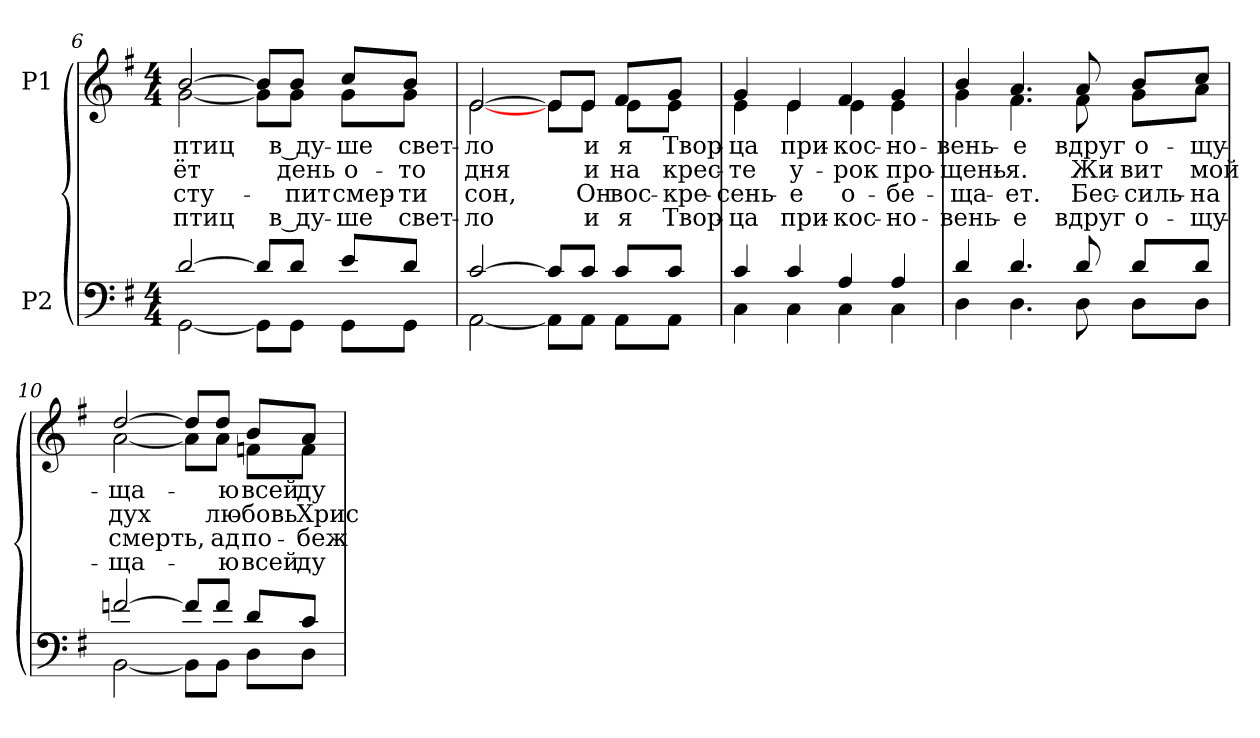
**kern	**kern	**text	**text	**text	**text
*part2	*part1	*part1	*part1	*part1	*part1
*staff2	*staff1	*staff1	*staff1	*staff1	*staff1
*I"P2	*I"P1	*	*	*	*
*clefF4	*clefG2	*	*	*	*
*k[f#]	*k[f#]	*	*	*	*
*G:	*G:	*	*	*	*
*M4/4	*M4/4	*	*	*	*
=6	=6	=6	=6	=6	=6
*^	*	*	*	*	*
!	!	!	!LO:LY:b:color=#000000	!LO:LY:b:color=#000000	!LO:LY:b:color=#000000	!LO:LY:b:color=#000000
*	*	*^	*	*	*	*
[>2di/	[<2GGi\	[>2bi/	[<2gi\	птиц	-ёт	-сту-	птиц
8di/L]	8GGi\L]	8bi/L]	8gi\L]	.	.	.	.
!	!	!	!	!LO:LY:b:color=#000000	!LO:LY:b:color=#000000	!LO:LY:b:color=#000000	!LO:LY:b:color=#000000
8di/J	8GGi\J	8bi/J	8gi\J	в ду-	день	-пит	в ду-
!	!	!	!	!LO:LY:b:color=#000000	!LO:LY:b:color=#000000	!LO:LY:b:color=#000000	!LO:LY:b:color=#000000
8ei/L	8GGi\L	8cci/L	8gi\L	-ше	о-	смер-	-ше
!	!	!	!	!LO:LY:b:color=#000000	!LO:LY:b:color=#000000	!LO:LY:b:color=#000000	!LO:LY:b:color=#000000
8di/J	8GGi\J	8bi/J	8gi\J	свет-	-то	-ти	свет-
!!LO:LB:g=z	!!
=7	=7	=7	=7	=7	=7	=7	=7
!	!	!	!	!LO:LY:b:color=#000000	!LO:LY:b:color=#000000	!LO:LY:b:color=#000000	!LO:LY:b:color=#000000
[>2ci/	[<2AAi\	[>2ei/	[<2ei\	-ло	дня	сон,	-ло
8ci/L]	8AAi\L]	8ei/L]	8ei\L	.	.	.	.
!	!	!	!	!LO:LY:b:color=#000000	!LO:LY:b:color=#000000	!LO:LY:b:color=#000000	!LO:LY:b:color=#000000
8ci/J	8AAi\J	8ei/J	8ei\J	и	и	Он	и
!	!	!	!	!LO:LY:b:color=#000000	!LO:LY:b:color=#000000	!LO:LY:b:color=#000000	!LO:LY:b:color=#000000
8ci/L	8AAi\L	8f#i/L	8ei\L	я	на	вос-	я
!	!	!	!	!LO:LY:b:color=#000000	!LO:LY:b:color=#000000	!LO:LY:b:color=#000000	!LO:LY:b:color=#000000
8ci/J	8AAi\J	8gi/J	8ei\J	Твор-	крес-	-кре-	Твор-
=8	=8	=8	=8	=8	=8	=8	=8
!	!	!	!	!LO:LY:b:color=#000000	!LO:LY:b:color=#000000	!LO:LY:b:color=#000000	!LO:LY:b:color=#000000
4ci/	4Ci\	4gi/	4ei\	-ца	-те	-сень-	-ца
!	!	!	!	!LO:LY:b:color=#000000	!LO:LY:b:color=#000000	!LO:LY:b:color=#000000	!LO:LY:b:color=#000000
4ci/	4Ci\	4ei/	4ei\	при-	у-	-е	при-
!	!	!	!	!LO:LY:b:color=#000000	!LO:LY:b:color=#000000	!LO:LY:b:color=#000000	!LO:LY:b:color=#000000
4Ai/	4Ci\	4f#i/	4ei\	-кос-	-рок	о-	-кос-
!	!	!	!	!LO:LY:b:color=#000000	!LO:LY:b:color=#000000	!LO:LY:b:color=#000000	!LO:LY:b:color=#000000
4Ai/	4Ci\	4gi/	4ei\	-но-	про-	-бе-	-но-
=9	=9	=9	=9	=9	=9	=9	=9
!	!	!	!	!LO:LY:b:color=#000000	!LO:LY:b:color=#000000	!LO:LY:b:color=#000000	!LO:LY:b:color=#000000
4di/	4Di\	4bi/	4gi\	-вень-	-щень-	-ща-	-вень-
!	!	!	!	!LO:LY:b:color=#000000	!LO:LY:b:color=#000000	!LO:LY:b:color=#000000	!LO:LY:b:color=#000000
4.di/	4.Di\	4.ai/	4.f#i\	-е	-я.	-ет.	-е
!	!	!	!	!LO:LY:b:color=#000000	!LO:LY:b:color=#000000	!LO:LY:b:color=#000000	!LO:LY:b:color=#000000
8di/	8Di\	8ai/	8f#i\	вдруг	Жи-	Бес-	вдруг
!	!	!	!	!LO:LY:b:color=#000000	!LO:LY:b:color=#000000	!LO:LY:b:color=#000000	!LO:LY:b:color=#000000
8di/L	8Di\L	8bi/L	8gi\L	о-	-вит	-силь-	о-
!	!	!	!	!LO:LY:b:color=#000000	!LO:LY:b:color=#000000	!LO:LY:b:color=#000000	!LO:LY:b:color=#000000
8di/J	8Di\J	8cci/J	8ai\J	-щу-	мой	-на	-щу-
!!LO:LB:g=z	!!
=10	=10	=10	=10	=10	=10	=10	=10
!	!	!	!	!LO:LY:b:color=#000000	!LO:LY:b:color=#000000	!LO:LY:b:color=#000000	!LO:LY:b:color=#000000
[>2fni/	[<2BBi\	[>2ddi/	[<2ai\	-ща-	дух	смерть,	-ща-
8fi/L]	8BBi\L]	8ddi/L]	8ai\L]	.	.	.	.
!	!	!	!	!LO:LY:b:color=#000000	!LO:LY:b:color=#000000	!LO:LY:b:color=#000000	!LO:LY:b:color=#000000
8fi/J	8BBi\J	8ddi/J	8ai\J	-ю	лю-	ад	-ю
!	!	!	!	!LO:LY:b:color=#000000	!LO:LY:b:color=#000000	!LO:LY:b:color=#000000	!LO:LY:b:color=#000000
8di/L	8Di\L	8bi/L	8fni\L	всей	-бовь	по-	всей
!	!	!	!	!LO:LY:b:color=#000000	!LO:LY:b:color=#000000	!LO:LY:b:color=#000000	!LO:LY:b:color=#000000
8ci/J	8Di\J	8ai/J	8fi\J	ду-	Хрис-	-беж-	ду-
*v	*v	*	*	*	*	*	*
*	*v	*v	*	*	*	*
=	=	=	=	=	=
*-	*-	*-	*-	*-	*-
